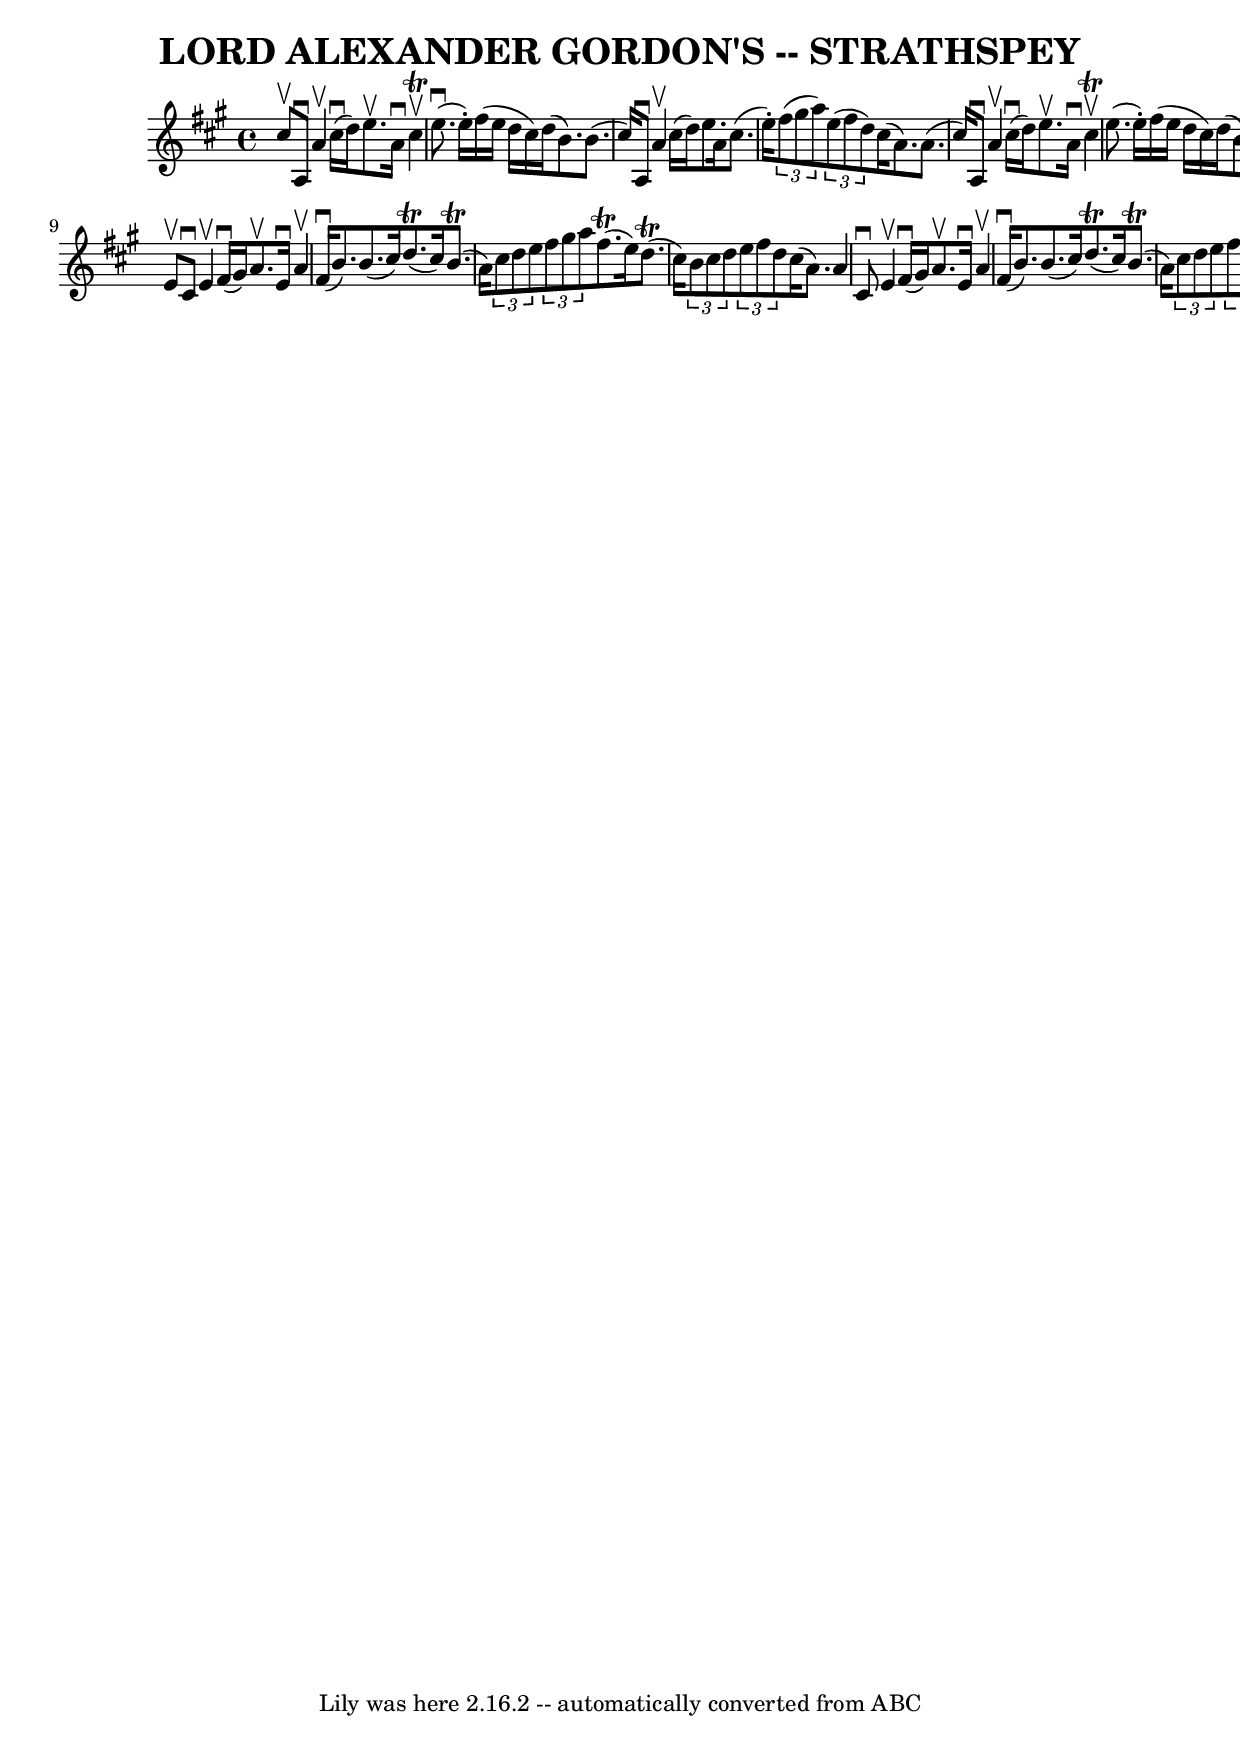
\version "2.16.2"
\include "Mammoth.ily"
\header {
  %% book = "Ryan's Mammoth Collection of Fiddle Tunes"
  crossRefNumber = "1"
  footnotes = ""
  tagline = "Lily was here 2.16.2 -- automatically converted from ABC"
  title = "LORD ALEXANDER GORDON'S -- STRATHSPEY"

}
voicedefault =  {


  \override Staff.TimeSignature #'style = #'C
  \time 4/4 
  \key a \major   cis''8^\upbow        |
  a8^\downbow a'4^\upbow cis''16 (^\downbow d''16) e''8.^\upbow a'16^\downbow      cis''4^\upbow^\trill    |
  e''8. (^\downbow e''16-.) fis''16 (   e''16 d''16 cis''16) d''16 (b'8.) b'8. (cis''16)       |
  a8^\downbow a'4^\upbow cis''16 (d''16) e''8. a'16    cis''8. (e''16-.)    |
  \times 2/3 { fis''8 (gis''8    
	       a''8) 
	     }   \times 2/3 { e''8 (fis''8 d''8)  			    } cis''16 (a'8.) a'8. (cis''16)   |  |
  a8^\downbow a'4^\upbow     cis''16 (^\downbow d''16) e''8.^\upbow a'16^\downbow cis''4^\upbow^\trill    |
  e''8. (e''16-.) fis''16 (e''16 d''16     cis''16) d''16 (b'8.) b'8. (cis''16)        |
  a8^\downbow a'4 cis''16 (d''16) e''8. a'16 cis''8. (e''16-.)   |
  \times 2/3 { fis''8 (gis''8 a''8) 
	     }   
  \times 2/3 { e''8 (fis''8 d''8) 
	     } cis''16 (a'8.) a'8       \bar "|." e'8^\upbow        |
  cis'8^\downbow e'4^\upbow        fis'16 (^\downbow gis'16) a'8.^\upbow e'16^\downbow a'4^\upbow     |
  fis'16 (^\downbow b'8.) b'8. (cis''16) d''8. (^\trill cis''16) b'8. (^\trill a'16)       |
  
  \times 2/3 { cis''8 d''8 e''8  
	     }   \times 2/3 { fis''8 gis''8    
			      a''8   			    } fis''8. (^\trill e''16) d''8. (^\trill cis''16)     |
  \times 2/3 { b'8 cis''8 d''8  
	     }   \times 2/3 { e''8    
			      fis''8 d''8   			    } cis''16 (a'8.) a'4    |  |
  cis'8^\downbow e'4^\upbow fis'16 (^\downbow gis'16) a'8.^\upbow      e'16^\downbow a'4^\upbow    |
  fis'16 (^\downbow b'8.) b'8. (cis''16) d''8. (^\trill cis''16) b'8. (^\trill a'16)    |
  \times 2/3 { cis''8 d''8 e''8  
	     }   \times 2/3 { fis''8 
			      gis''8 a''8  
			    }   \times 2/3 { e''8 fis''8 d''8  
					   }   \times 2/3 {  
					     cis''8 b'8 a'8   					   }    |
  \times 2/3 { b'8 cis''8 d''8  
	     }   
  \times 2/3 { e''8 fis''8 d''8  
	     } cis''16 (a'8.) a'8       \bar " |."   

}

\score{
  <<

    \context Staff="default"
    {
      \voicedefault 
      
    }

  >>
  \layout {
    
  }
  \midi {
  }

}
